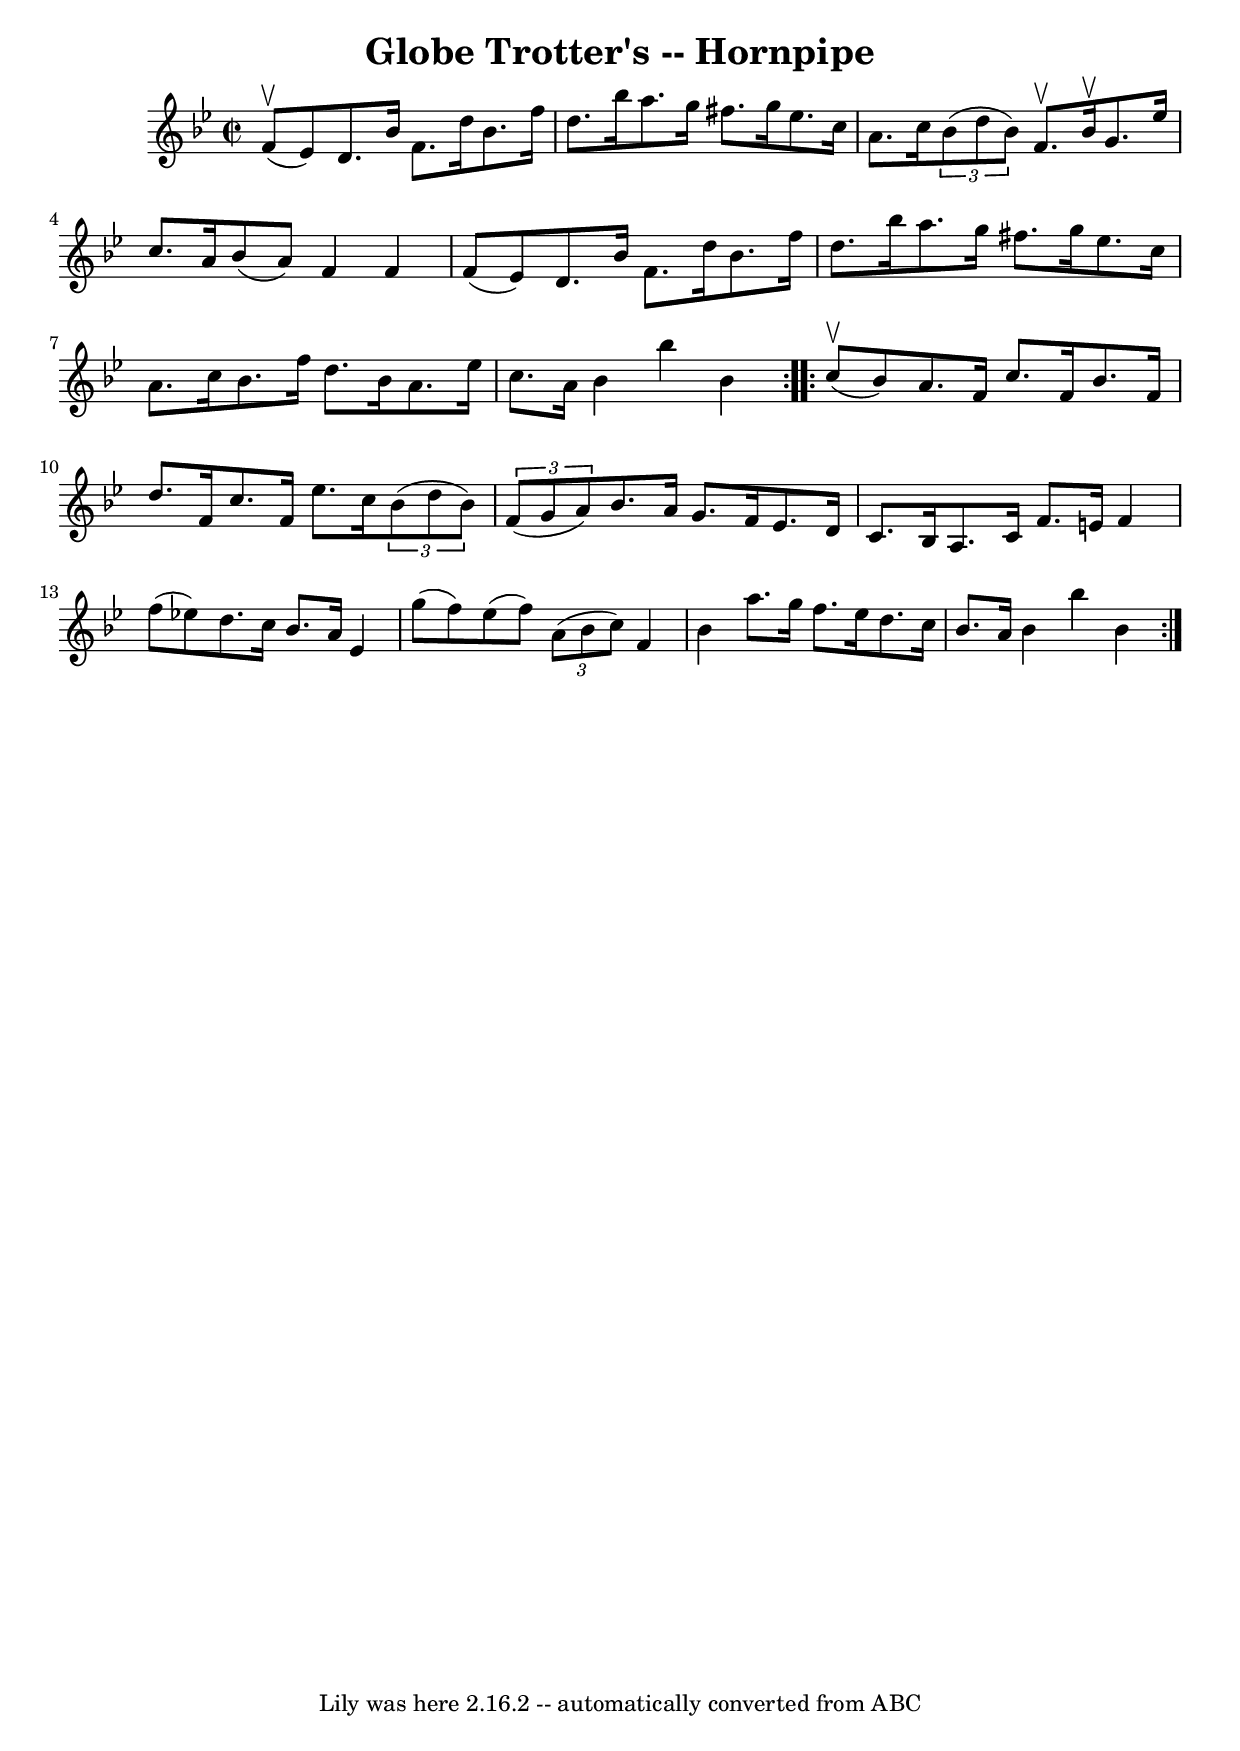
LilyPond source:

\version "2.16.2"
\include "Mammoth.ily"
\header {
  %% book = "Cole's 1000 Fiddle Tunes"
  crossRefNumber = "1"
  footnotes = ""
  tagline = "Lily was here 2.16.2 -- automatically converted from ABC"
  title = "Globe Trotter's -- Hornpipe"

}
voicedefault =  {



  \repeat volta 2 {

    \override Staff.TimeSignature #'style = #'C
    \time 2/2 
    \key bes \major f'8 (^\upbow ees'8) |
    d'8.    
    bes'16 f'8. d''16 bes'8. f''16 d''8. bes''16  |
    
    a''8. g''16 fis''8. g''16 ees''8. c''16 a'8. c''16  
    |
    \times 2/3 { bes'8 (d''8 bes'8) 
	       } f'8.^\upbow bes'16 
    ^\upbow g'8. ees''16 c''8. a'16  |
    bes'8 (a'8) f'4  
    f'4 f'8 (ees'8) |
    d'8. bes'16 f'8. d''16    
    bes'8. f''16 d''8. bes''16  |
    a''8. g''16 fis''8.    
    g''16 ees''8. c''16 a'8. c''16  |
    bes'8. f''16 d''8. 
    bes'16 a'8. ees''16 c''8. a'16  |
    bes'4 bes''4    
    bes'4  
  }     
  \repeat volta 2 {
    c''8 (^\upbow bes'8) |
    a'8.    
    f'16 c''8. f'16 bes'8. f'16 d''8. f'16  |
    c''8.    
    f'16 ees''8. c''16    \times 2/3 { bes'8 (d''8 bes'8) 
				     }   
    \times 2/3 { f'8 (g'8 a'8) 
	       } |
    bes'8. a'16 g'8.    
    f'16 ees'8. d'16 c'8. bes16  |
    a8. c'16 f'8. e'16 
    f'4 f''8 (ees''!8) |
    d''8. c''16 bes'8. a'16    
    ees'4 g''8 (f''8) |
    ees''8 (f''8)   \times 2/3 { a'8 
				 (bes'8 c''8) 
			       } f'4 bes'4  |
    a''8. g''16 f''8.    
    ees''16 d''8. c''16 bes'8. a'16  |
    bes'4 bes''4    
    bes'4  
  }   

}

\score{
  <<

    \context Staff="default"
    {
      \voicedefault 
      
    }

  >>
  \layout {
    
  }
  \midi {
  }

}
